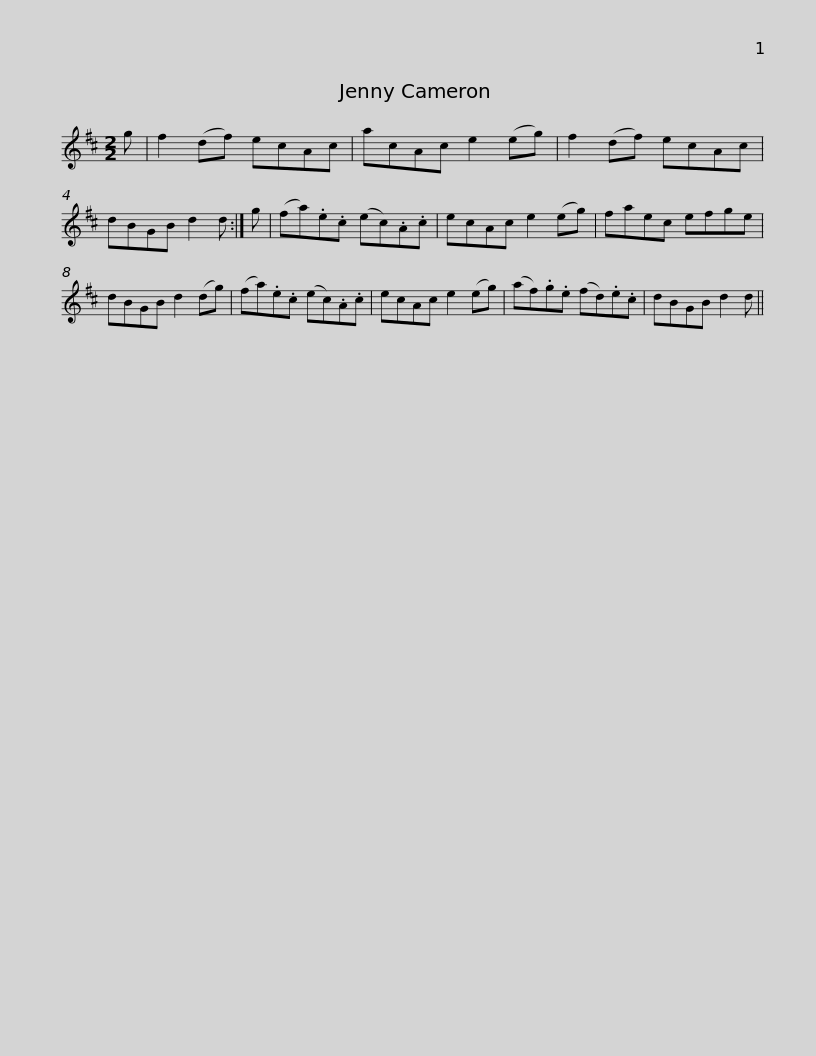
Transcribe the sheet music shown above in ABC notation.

X:1
L:1/8
M:2/2
I:linebreak $
K:D
V:1 treble
V:1
 g | f2 (df) ecAc | acAc e2 (eg) | f2 (df) ecAc | dBGB d2 d :| %5
 g | (fa).e.c (ec).A.c |$ ecAc e2 (eg) | faec efge | dBGB d2 (dg) | %10
 (fa).e.c (ec).A.c | ecAc e2 (eg) | (af).g.e (fd).e.c |$ dBGB d2 d || %14
